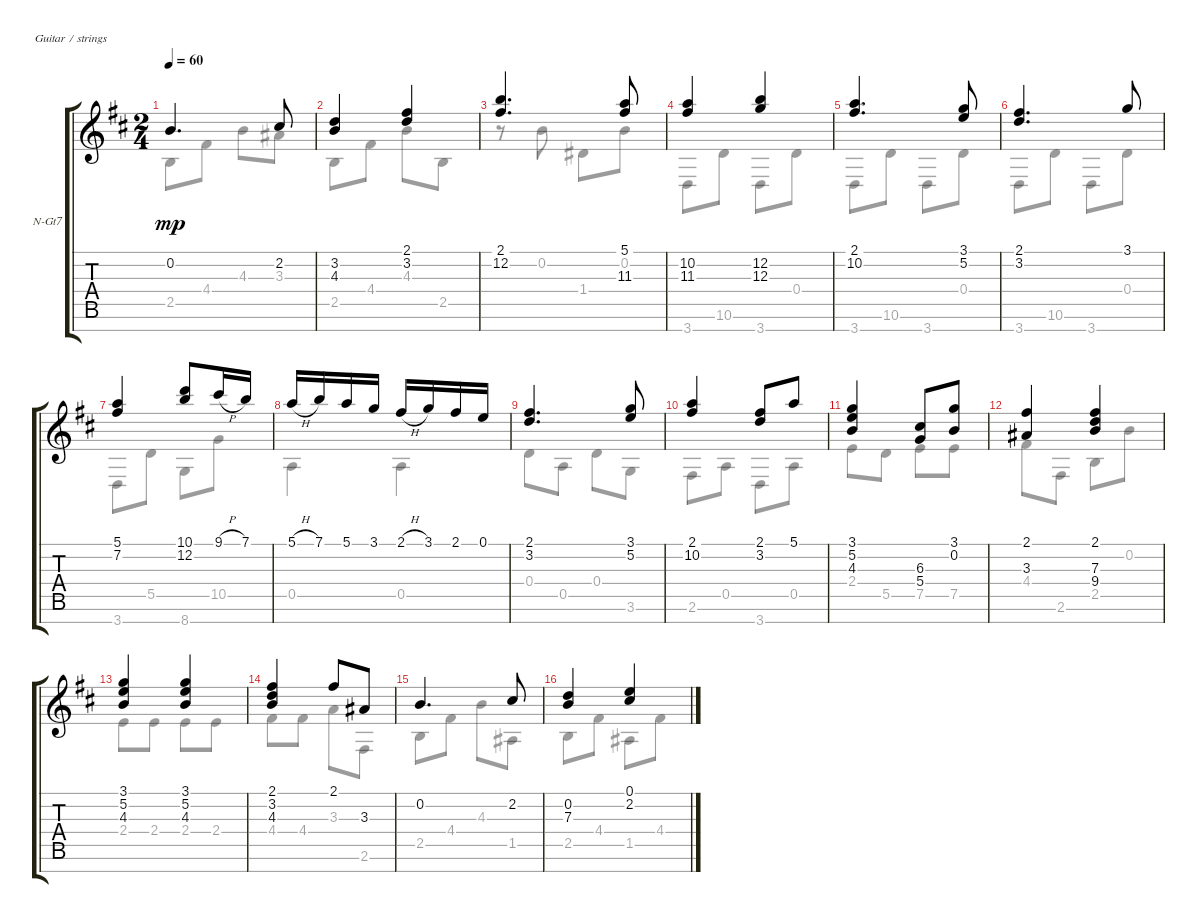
\defaultSystemsLayout 4
\bracketExtendMode groupsimilarinstruments
\firstSystemTrackNameOrientation horizontal
\otherSystemsTrackNameOrientation horizontal
\track ("Nylon Guitar" "N-Gt7") {instrument acousticguitarnylon}
\staff {score tabs}
\tuning (E4 B3 G3 D3 A2 E2 B1)
\voice
\ts (2 4)
\tempo 60
\clef g2
\ks d
0.2.4{d dy mp} 2.2.8 |
(3.2 4.3).4 (3.2 2.1).4 |
(2.1 12.2).4{d} (5.1 11.3).8 |
(10.2 11.3).4 (12.3 12.2).4 |
(2.1 10.2).4{d} (3.1 5.2).8 |
(2.1 3.2).4{d} 3.1.8 |
(5.1 7.2).4 (10.1 12.2).8 9.1{h}.16 7.1.16 |
5.1{h}.16 7.1.16 5.1.16 3.1.16 2.1{h}.16 3.1.16 2.1.16 0.1.16 |
(2.1 3.2).4{d} (3.1 5.2).8 |
(2.1 10.2).4 (2.1 3.2).8 5.1.8 |
(3.1 5.2 4.3).4 (5.4 6.3).8 (0.2 3.1).8 |
(3.3 2.1).4 (2.1 7.3 9.4).4 |
(3.1 5.2 4.3).4 (4.3 5.2 3.1).4 |
(4.3 3.2 2.1).4 2.1.8 3.3.8 |
0.2.4{d} 2.2.8 |
(0.2 7.3).4 (2.2 0.1).4
\voice
\clef g2
\ottava regular
\simile none
\ks d
2.5.8{dy mp} 4.4.8 4.3.8 3.3.8 |
2.5.8 4.4.8 4.3.8 2.5.8 |
r.8 0.2.8 1.4.8 0.2.8 |
3.7.8 10.6.8 3.7.8 0.4.8 |
3.7.8 10.6.8 3.7.8 0.4.8 |
3.7.8 10.6.8 3.7.8 0.4.8 |
3.7.8 5.5.8 8.7.8 10.5.8 |
0.5.4 0.5.4 |
0.4.8 0.5.8 0.4.8 3.6.8 |
2.6.8 0.5.8 3.7.8 0.5.8 |
2.4.8 5.5.8 7.5.8 7.5.8 |
4.4.8 2.6.8 2.5.8 0.2.8 |
2.4.8 2.4.8 2.4.8 2.4.8 |
4.4.8 4.4.8 3.3.8 2.6.8 |
2.5.8 4.4.8 4.3.8 1.5.8 |
2.5.8 4.4.8 1.5.8 4.4.8
